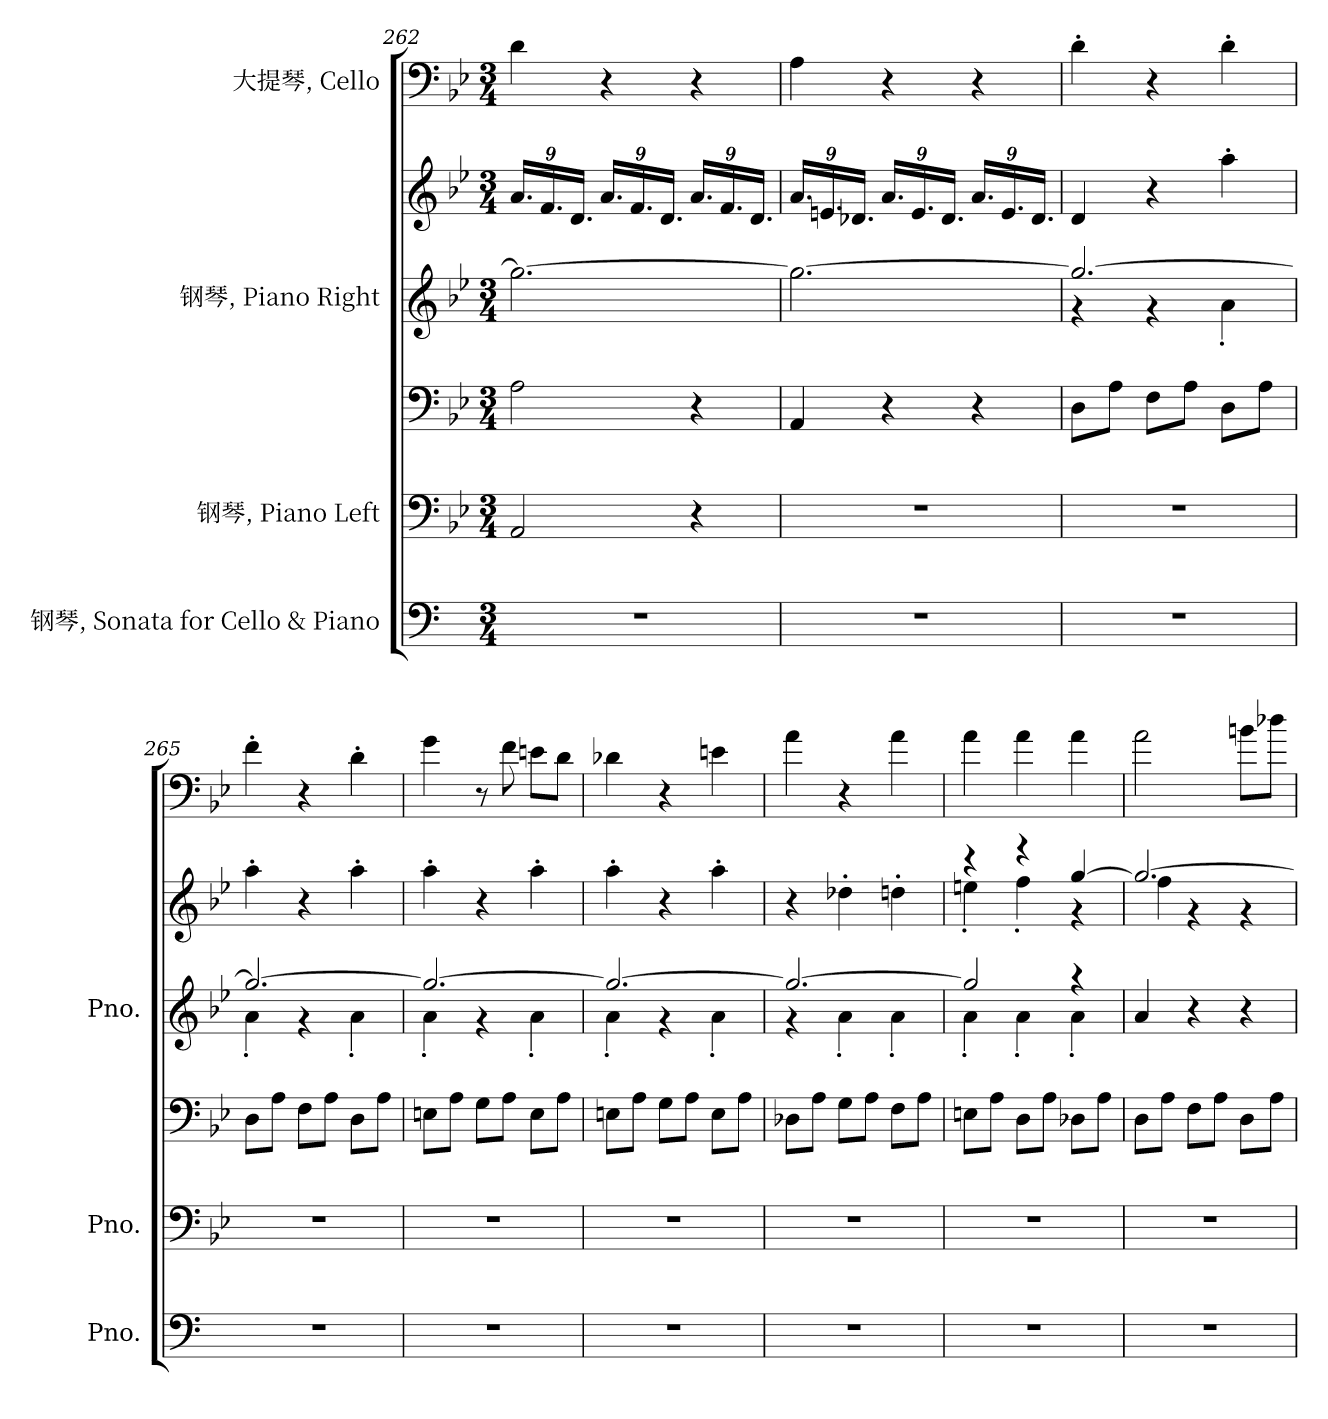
**kern	**kern	**kern	**kern	**kern	**kern
*part4	*part3	*part3	*part2	*part2	*part1
*staff6	*staff5	*staff4	*staff3	*staff2	*staff1
*I"钢琴, Sonata for Cello &amp; Piano	*I"钢琴, Piano Left	*	*I"钢琴, Piano Right	*	*I"大提琴, Cello
*I'Pno.	*I'Pno.	*	*I'Pno.	*	*
!!LO:PB:g=z
*clefF4	*clefF4	*clefF4	*clefG2	*clefG2	*clefF4
*k[]	*k[b-e-]	*k[b-e-]	*k[b-e-]	*k[b-e-]	*k[b-e-]
*M3/4	*M3/4	*M3/4	*M3/4	*M3/4	*M3/4
*	*	*	*	*Xbrackettup	*
=262	=262	=262	=262	=262	=262
2.r	2AA/	2A\	2.gg\_	18.a/LL	4d\
.	.	.	.	18.f/	.
.	.	.	.	18.d/JJ	.
.	.	.	.	18.a/LL	4r
.	.	.	.	18.f/	.
.	.	.	.	18.d/JJ	.
.	4r	4r	.	18.a/LL	4r
.	.	.	.	18.f/	.
.	.	.	.	18.d/JJ	.
=263	=263	=263	=263	=263	=263
2.r	2.r	4AA/	2.gg\_	18.a/LL	4A\
.	.	.	.	18.en/	.
.	.	.	.	18.d-X/JJ	.
.	.	4r	.	18.a/LL	4r
.	.	.	.	18.e/	.
.	.	.	.	18.d-/JJ	.
.	.	4r	.	18.a/LL	4r
.	.	.	.	18.e/	.
.	.	.	.	18.d-/JJ	.
=264	=264	=264	=264	=264	=264
*	*	*	*^	*	*
2.r	2.r	8D\L	2.gg/_	4r	4d/	4d'\
.	.	8A\J	.	.	.	.
.	.	8F\L	.	4r	4r	4r
.	.	8A\J	.	.	.	.
.	.	8D\L	.	4a'\	4aa'\	4d'\
.	.	8A\J	.	.	.	.
=265	=265	=265	=265	=265	=265	=265
2.r	2.r	8D\L	2.gg/_	4a'\	4aa'\	4f'\
.	.	8A\J	.	.	.	.
.	.	8F\L	.	4r	4r	4r
.	.	8A\J	.	.	.	.
.	.	8D\L	.	4a'\	4aa'\	4d'\
.	.	8A\J	.	.	.	.
!!LO:LB:g=z
=266	=266	=266	=266	=266	=266	=266
2.r	2.r	8En\L	2.gg/_	4a'\	4aa'\	4g\
.	.	8A\J	.	.	.	.
.	.	8G\L	.	4r	4r	8r
.	.	8A\J	.	.	.	8f\
.	.	8E\L	.	4a'\	4aa'\	8en\L
.	.	8A\J	.	.	.	8d\J
=267	=267	=267	=267	=267	=267	=267
2.r	2.r	8En\L	2.gg/_	4a'\	4aa'\	4d-X\
.	.	8A\J	.	.	.	.
.	.	8G\L	.	4r	4r	4r
.	.	8A\J	.	.	.	.
.	.	8E\L	.	4a'\	4aa'\	4en\
.	.	8A\J	.	.	.	.
=268	=268	=268	=268	=268	=268	=268
2.r	2.r	8D-X\L	2.gg/_	4r	4r	4a\
.	.	8A\J	.	.	.	.
.	.	8G\L	.	4a'\	4dd-X'\	4r
.	.	8A\J	.	.	.	.
.	.	8F\L	.	4a'\	4ddn'\	4a\
.	.	8A\J	.	.	.	.
=269	=269	=269	=269	=269	=269	=269
*	*	*	*	*	*^	*
2.r	2.r	8En\L	2gg/]	4a'\	4r	4een'\	4a\
.	.	8A\J	.	.	.	.	.
.	.	8D\L	.	4a'\	4r	4ff'\	4a\
.	.	8A\J	.	.	.	.	.
.	.	8D-X\L	4r	4a'\	[4gg/	4r	4a\
.	.	8A\J	.	.	.	.	.
*	*	*	*v	*v	*	*	*
=270	=270	=270	=270	=270	=270	=270
2.r	2.r	8D\L	4a/	2.gg/_	4ff\	2a\
.	.	8A\J	.	.	.	.
.	.	8F\L	4r	.	4r	.
.	.	8A\J	.	.	.	.
.	.	8D\L	4r	.	4r	8bn\L
.	.	8A\J	.	.	.	8dd-X\J
*	*	*	*	*v	*v	*
=	=	=	=	=	=
*-	*-	*-	*-	*-	*-
